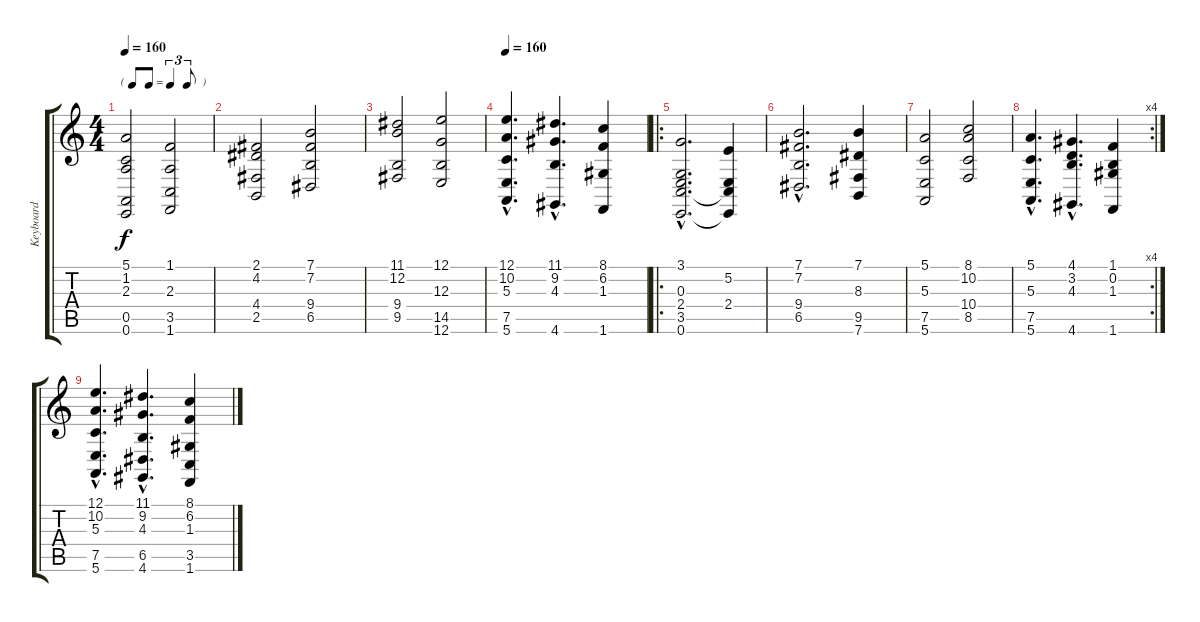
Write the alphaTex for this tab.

\track ("Keyboard" "Keyboard") {instrument stringensemble1}
\staff {score tabs}
\tuning (E4 B3 G3 D3 A2 E2) {hide}
\ts (4 4)
\tf triplet8th
\tempo 160
\clef g2
\ks c
(5.1 1.2 2.3 0.5 0.6).2{dy f} (1.1 2.3 3.5 1.6).2 |
(2.1 4.2 4.4 2.5).2 (7.1 7.2 9.4 6.5).2 |
(11.1 12.2 9.4 9.5).2 (12.1 12.3 14.5 12.6).2 |
\tempo 160
(12.1{hac} 10.2{hac} 5.3{hac} 7.5{hac} 5.6{hac}).4{d} (11.1{hac} 9.2{hac} 4.3{hac} 4.6{hac}).4{d} (8.1 6.2 1.3 1.6).4 |
\ro
(3.1{hac} 0.3{hac} 2.4{hac} 3.5{hac} 0.6{hac}).2{d} (5.2 2.4 3.5{t} 0.6{t}).4 |
(7.1{hac} 7.2{hac} 9.4{hac} 6.5{hac}).2{d} (7.1 8.3 9.5 7.6).4 |
(5.1 5.3 7.5 5.6).2 (8.1 10.2 10.4 8.5).2 |
\rc 4
(5.1{hac} 5.3{hac} 7.5{hac} 5.6{hac}).4{d} (4.1{hac} 3.2{hac} 4.3{hac} 4.6{hac}).4{d} (1.1 0.2 1.3 1.6).4 |
(12.1{hac} 10.2{hac} 5.3{hac} 7.5{hac} 5.6{hac}).4{d} (11.1{hac} 9.2{hac} 4.3{hac} 6.5{hac} 4.6{hac}).4{d} (8.1 6.2 1.3 3.5 1.6).4
